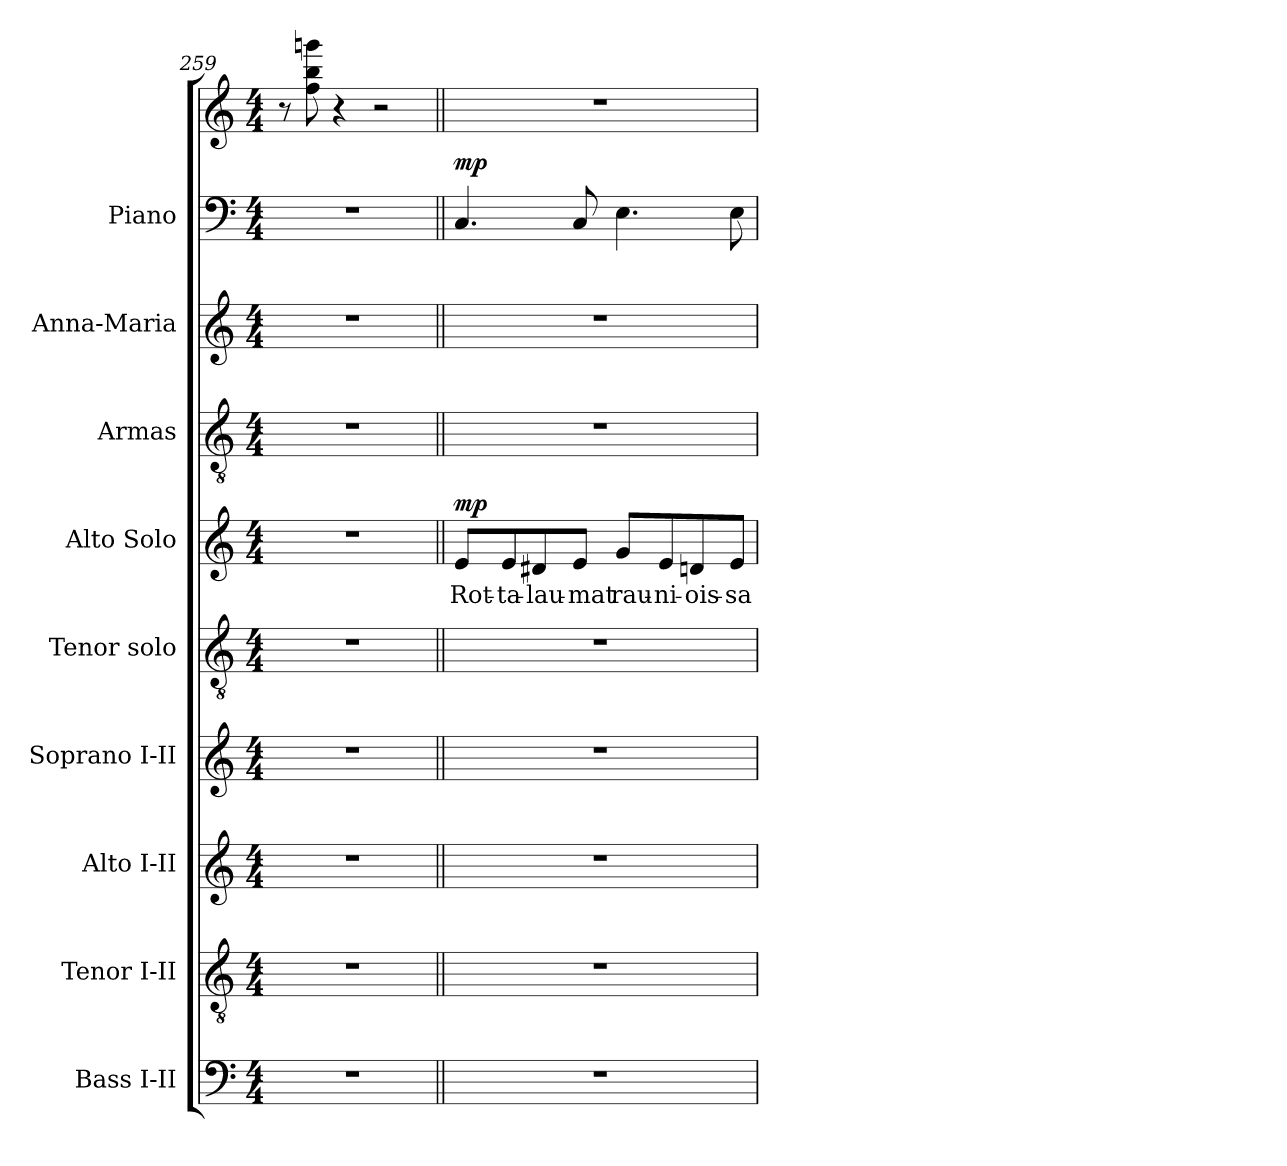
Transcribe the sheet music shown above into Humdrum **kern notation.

**kern	**kern	**kern	**kern	**kern	**kern	**text	**dynam	**kern	**kern	**kern	**kern	**dynam
*part9	*part8	*part7	*part6	*part5	*part4	*part4	*part4	*part3	*part2	*part1	*part1	*part1
*staff10	*staff9	*staff8	*staff7	*staff6	*staff5	*staff5	*staff5	*staff4	*staff3	*staff2	*staff1	*staff1/2
*I"Bass I-II	*I"Tenor I-II	*I"Alto I-II	*I"Soprano I-II	*I"Tenor solo	*I"Alto Solo	*	*	*I"Armas	*I"Anna-Maria	*I"Piano	*	*
*I'B.	*I'T.	*I'A.	*I'S.	*I'T. Solo	*I'A. Solo	*	*	*I'Armas	*I'A-M	*I'Pno.	*	*
*clefF4	*clefGv2	*clefG2	*clefG2	*clefGv2	*clefG2	*	*	*clefGv2	*clefG2	*clefF4	*clefG2	*
*	*ITrd7c12	*	*	*ITrd7c12	*	*	*	*ITrd7c12	*	*	*	*
*k[]	*k[]	*k[]	*k[]	*k[]	*k[]	*	*	*k[]	*k[]	*k[]	*k[]	*
*C:	*C:	*C:	*C:	*C:	*C:	*	*	*C:	*C:	*C:	*C:	*
*M4/4	*M4/4	*M4/4	*M4/4	*M4/4	*M4/4	*	*	*M4/4	*M4/4	*M4/4	*M4/4	*
=259	=259	=259	=259	=259	=259	=259	=259	=259	=259	=259	=259	=259
1r	1r	1r	1r	1r	1r	.	.	1r	1r	1r	8r	.
.	.	.	.	.	.	.	.	.	.	.	8ffi\ 8bbi 8gggni	.
.	.	.	.	.	.	.	.	.	.	.	4r	.
.	.	.	.	.	.	.	.	.	.	.	2r	.
=260||	=260||	=260||	=260||	=260||	=260||	=260||	=260||	=260||	=260||	=260||	=260||	=260||
!	!	!	!	!	!	!LO:LY:b:color=#000000	!	!	!	!	!	!
1r	1r	1r	1r	1r	8ei/L	Rot-	mp	1r	1r	4.Ci/	1r	mp
!	!	!	!	!	!	!LO:LY:b:color=#000000	!	!	!	!	!	!
.	.	.	.	.	8ei/	-ta-	.	.	.	.	.	.
!	!	!	!	!	!	!LO:LY:b:color=#000000	!	!	!	!	!	!
.	.	.	.	.	8d#Xi/	-lau-	.	.	.	.	.	.
!	!	!	!	!	!	!LO:LY:b:color=#000000	!	!	!	!	!	!
.	.	.	.	.	8ei/J	-mat	.	.	.	8Ci/	.	.
!	!	!	!	!	!	!LO:LY:b:color=#000000	!	!	!	!	!	!
.	.	.	.	.	8gi/L	rau-	.	.	.	4.Ei\	.	.
!	!	!	!	!	!	!LO:LY:b:color=#000000	!	!	!	!	!	!
.	.	.	.	.	8ei/	-ni-	.	.	.	.	.	.
!	!	!	!	!	!	!LO:LY:b:color=#000000	!	!	!	!	!	!
.	.	.	.	.	8dni/	-ois-	.	.	.	.	.	.
!	!	!	!	!	!	!LO:LY:b:color=#000000	!	!	!	!	!	!
.	.	.	.	.	8ei/J	-sa	.	.	.	8Ei\	.	.
=	=	=	=	=	=	=	=	=	=	=	=	=
*-	*-	*-	*-	*-	*-	*-	*-	*-	*-	*-	*-	*-
